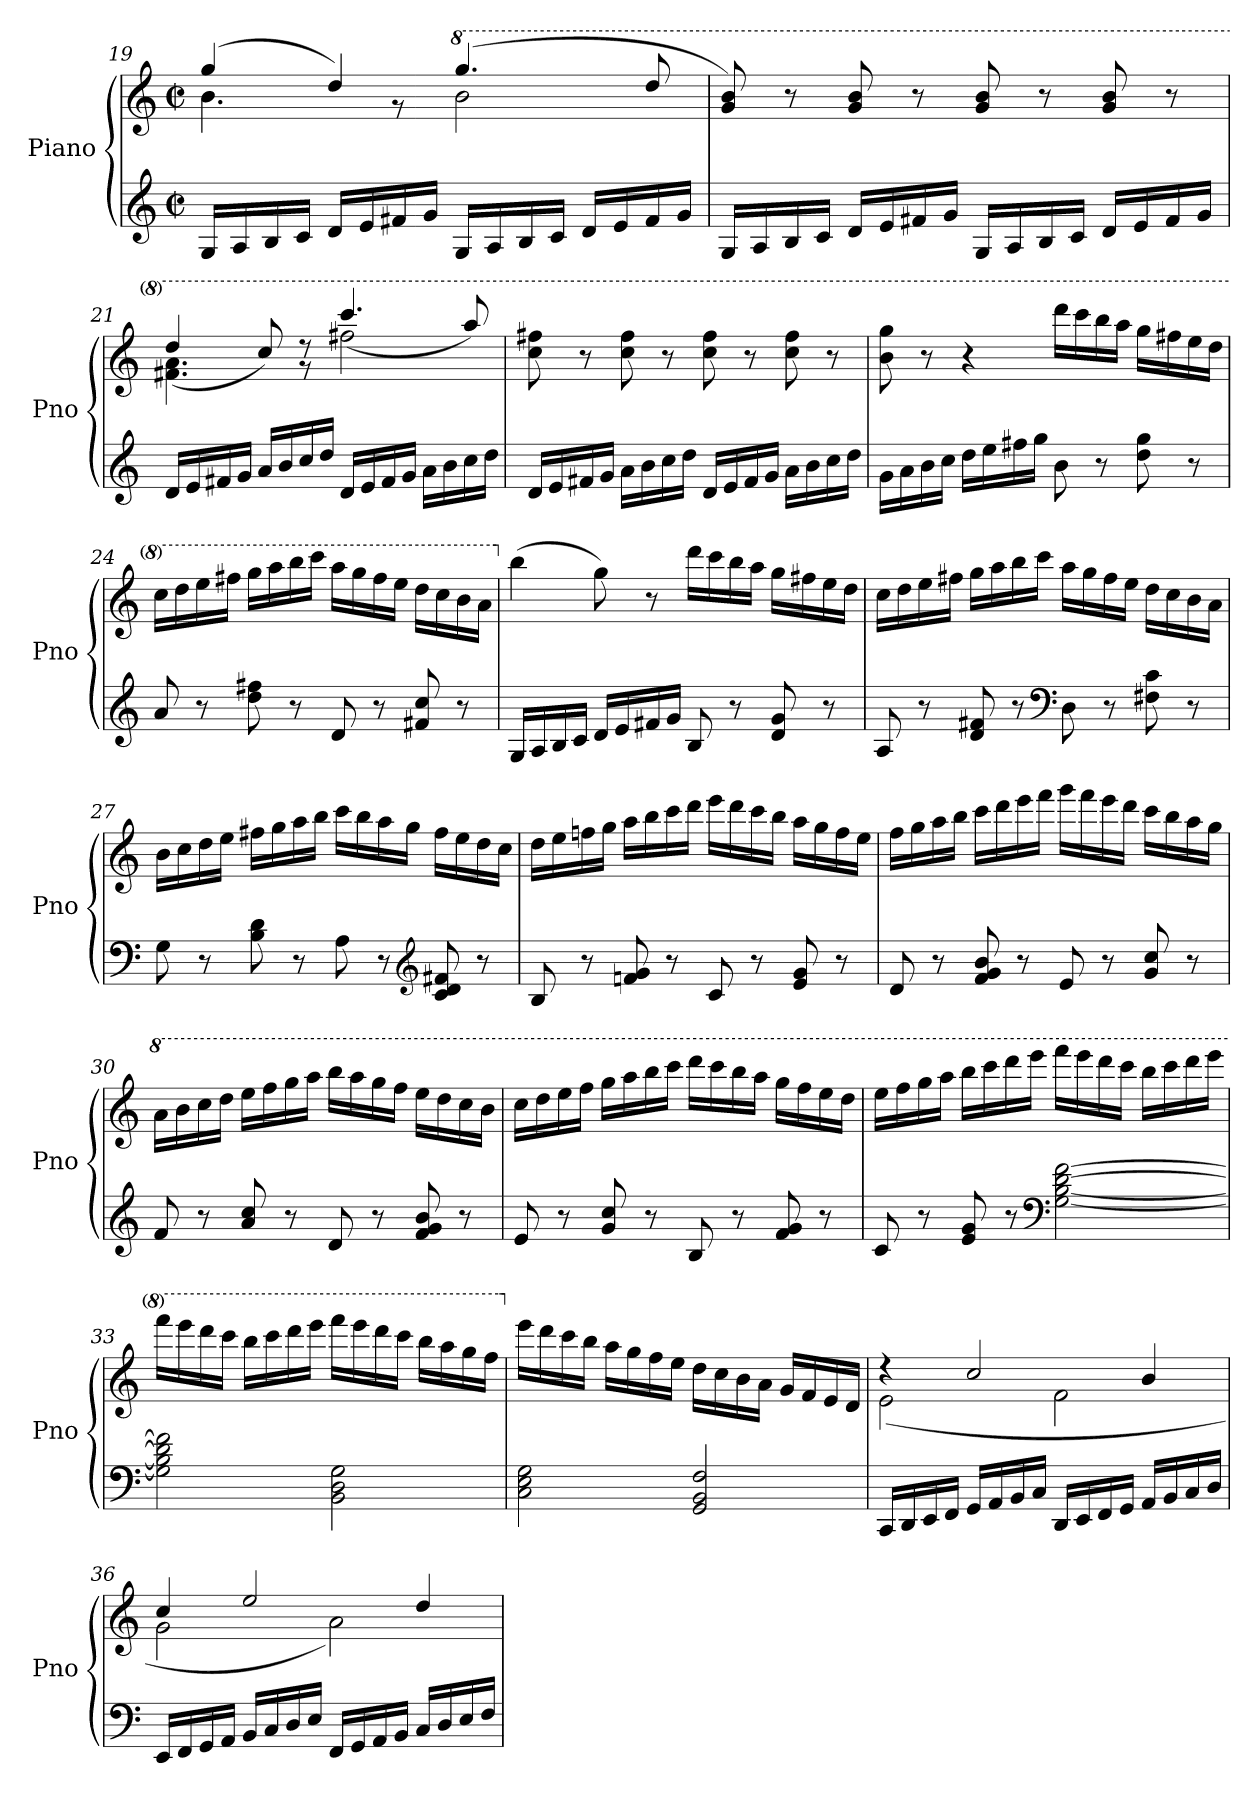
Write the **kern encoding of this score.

**kern	**kern
*part1	*part1
*staff2	*staff1
*I"Piano	*
*I'Pno	*
!!LO:LB:g=z
*clefG2	*clefG2
*k[]	*k[]
*M4/4	*M4/4
*met(c|)	*met(c|)
=19	=19
*	*^
16G</LL	(4gg/	4.b<\
16A</	.	.
16B</	.	.
16c</JJ	.	.
16d</LL	4dd/)	.
16e</	.	.
16f#X</	.	8r
16g</JJ	.	.
*	*8va	*
16G</LL	(4.ggg/	2bb<\
16A</	.	.
16B</	.	.
16c</JJ	.	.
16d</LL	.	.
16e</	.	.
16f#</	8ddd/	.
16g</JJ	.	.
*	*v	*v
=20	=20
16G</LL	8gg/ 8bb/)
16A</	.
16B</	8r
16c</JJ	.
16d</LL	8gg/ 8bb/
16e</	.
16f#X</	8r
16g</JJ	.
16G</LL	8gg/ 8bb/
16A</	.
16B</	8r
16c</JJ	.
16d</LL	8gg/ 8bb/
16e</	.
16f#</	8r
16g</JJ	.
=21	=21
*	*^
16d</LL	4.ff#X\<< 4.aa\<<	(4ddd/
16e</	.	.
16f#X</	.	.
16g</JJ	.	.
16a</LL	.	8ccc/)
16b</	.	.
16cc</	8r	8r
16dd</JJ	.	.
16d</LL	2fff#X<\	(4.cccc/
16e</	.	.
16f#</	.	.
16g</JJ	.	.
16a<\LL	.	.
16b<\	.	.
16cc<\	.	8aaa/)
16dd<\JJ	.	.
*	*v	*v
!!LO:LB:g=z
=22	=22
16d</LL	8ccc\ 8fff#X\
16e</	.
16f#X</	8r
16g</JJ	.
16a<\LL	8ccc\ 8fff#\
16b<\	.
16cc<\	8r
16dd<\JJ	.
16d</LL	8ccc\ 8fff#\
16e</	.
16f#</	8r
16g</JJ	.
16a<\LL	8ccc\ 8fff#\
16b<\	.
16cc<\	8r
16dd<\JJ	.
=23	=23
16g<\LL	8bb\ 8ggg\
16a<\	.
16b<\	8r
16cc<\JJ	.
16dd<\LL	4r
16ee<\	.
16ff#X<\	.
16gg<\JJ	.
8b<\	16dddd\LL
.	16cccc\
8r	16bbb\
.	16aaa\JJ
8dd\<< 8gg\<<	16ggg\LL
.	16fff#X\
8r	16eee\
.	16ddd\JJ
=24	=24
8a</	16ccc\LL
.	16ddd\
8r	16eee\
.	16fff#X\JJ
8dd\<< 8ff#X\<<	16ggg\LL
.	16aaa\
8r	16bbb\
.	16cccc\JJ
8d</	16aaa\LL
.	16ggg\
8r	16fff#\
.	16eee\JJ
8f#X/<< 8cc/<<	16ddd\LL
.	16ccc\
8r	16bb\
.	16aa\JJ
!!LO:LB:g=z
=25	=25
*	*X8va
16G</LL	(4bb\
16A</	.
16B</	.
16c</JJ	.
16d</LL	8gg\)
16e</	.
16f#X</	8r
16g</JJ	.
8B</	16ddd\LL
.	16ccc\
8r	16bb\
.	16aa\JJ
8d/<< 8g/<<	16gg\LL
.	16ff#X\
8r	16ee\
.	16dd\JJ
=26	=26
8A</	16cc\LL
.	16dd\
8r	16ee\
.	16ff#X\JJ
8d/<< 8f#X/<<	16gg\LL
.	16aa\
8r	16bb\
.	16ccc\JJ
*clefF4	*
8D<\	16aa\LL
.	16gg\
8r	16ff#\
.	16ee\JJ
8F#X\<< 8c\<<	16dd\LL
.	16cc\
8r	16b\
.	16a\JJ
=27	=27
8G<\	16b\LL
.	16cc\
8r	16dd\
.	16ee\JJ
8B\<< 8d\<<	16ff#X\LL
.	16gg\
8r	16aa\
.	16bb\JJ
8A<\	16ccc\LL
.	16bb\
8r	16aa\
.	16gg\JJ
*clefG2	*
8c/<<< 8d/<<< 8f#X/<<<	16ff#\LL
.	16ee\
8r	16dd\
.	16cc\JJ
!!LO:LB:g=z
=28	=28
8B</	16dd\LL
.	16ee\
8r	16ffn\
.	16gg\JJ
8fn/<< 8g/<<	16aa\LL
.	16bb\
8r	16ccc\
.	16ddd\JJ
8c</	16eee\LL
.	16ddd\
8r	16ccc\
.	16bb\JJ
8e/<< 8g/<<	16aa\LL
.	16gg\
8r	16ff\
.	16ee\JJ
=29	=29
8d</	16ff\LL
.	16gg\
8r	16aa\
.	16bb\JJ
8f/<<< 8g/<<< 8b/<<<	16ccc\LL
.	16ddd\
8r	16eee\
.	16fff\JJ
8e</	16ggg\LL
.	16fff\
8r	16eee\
.	16ddd\JJ
8g/<< 8cc/<<	16ccc\LL
.	16bb\
8r	16aa\
.	16gg\JJ
=30	=30
*	*8va
8f</	16aa\LL
.	16bb\
8r	16ccc\
.	16ddd\JJ
8a/<< 8cc/<<	16eee\LL
.	16fff\
8r	16ggg\
.	16aaa\JJ
8d</	16bbb\LL
.	16aaa\
8r	16ggg\
.	16fff\JJ
8f/<<< 8g/<<< 8b/<<<	16eee\LL
.	16ddd\
8r	16ccc\
.	16bb\JJ
!!LO:LB:g=z
=31	=31
8e</	16ccc\LL
.	16ddd\
8r	16eee\
.	16fff\JJ
8g/<< 8cc/<<	16ggg\LL
.	16aaa\
8r	16bbb\
.	16cccc\JJ
8B</	16dddd\LL
.	16cccc\
8r	16bbb\
.	16aaa\JJ
8f/<< 8g/<<	16ggg\LL
.	16fff\
8r	16eee\
.	16ddd\JJ
=32	=32
8c</	16eee\LL
.	16fff\
8r	16ggg\
.	16aaa\JJ
8e/<< 8g/<<	16bbb\LL
.	16cccc\
8r	16dddd\
.	16eeee\JJ
*clefF4	*
[2G\<<<< [2B\<<<< [2d\<<<< [2f\<<<<	16ffff\LL
.	16eeee\
.	16dddd\
.	16cccc\JJ
.	16bbb\LL
.	16cccc\
.	16dddd\
.	16eeee\JJ
=33	=33
2G\]<<<< 2B\]<<<< 2d\]<<<< 2f\]<<<<	16ffff\LL
.	16eeee\
.	16dddd\
.	16cccc\JJ
.	16bbb\LL
.	16cccc\
.	16dddd\
.	16eeee\JJ
2BB\<<< 2D\<<< 2G\<<<	16ffff\LL
.	16eeee\
.	16dddd\
.	16cccc\JJ
.	16bbb\LL
.	16aaa\
.	16ggg\
.	16fff\JJ
!!LO:PB:g=z
=34	=34
*	*X8va
2C\<<< 2E\<<< 2G\<<<	16eee\LL
.	16ddd\
.	16ccc\
.	16bb\JJ
.	16aa\LL
.	16gg\
.	16ff\
.	16ee\JJ
2GG/<<< 2BB/<<< 2F/<<<	16dd\LL
.	16cc\
.	16b\
.	16a\JJ
.	16g/LL
.	16f/
.	16e/
.	16d/JJ
=35	=35
*	*^
16CC</LL	4r	(2e<\
16DD</	.	.
16EE</	.	.
16FF</JJ	.	.
16GG</LL	2cc/	.
16AA</	.	.
16BB</	.	.
16C</JJ	.	.
16DD</LL	.	2f<\
16EE</	.	.
16FF</	.	.
16GG</JJ	.	.
16AA</LL	4b/	.
16BB</	.	.
16C</	.	.
16D</JJ	.	.
=36	=36	=36
16EE</LL	4cc/	2g<\
16FF</	.	.
16GG</	.	.
16AA</JJ	.	.
16BB</LL	2ee/	.
16C</	.	.
16D</	.	.
16E</JJ	.	.
16FF</LL	.	2a<\)
16GG</	.	.
16AA</	.	.
16BB</JJ	.	.
16C</LL	4dd/	.
16D</	.	.
16E</	.	.
16F</JJ	.	.
*	*v	*v
=	=
*-	*-
